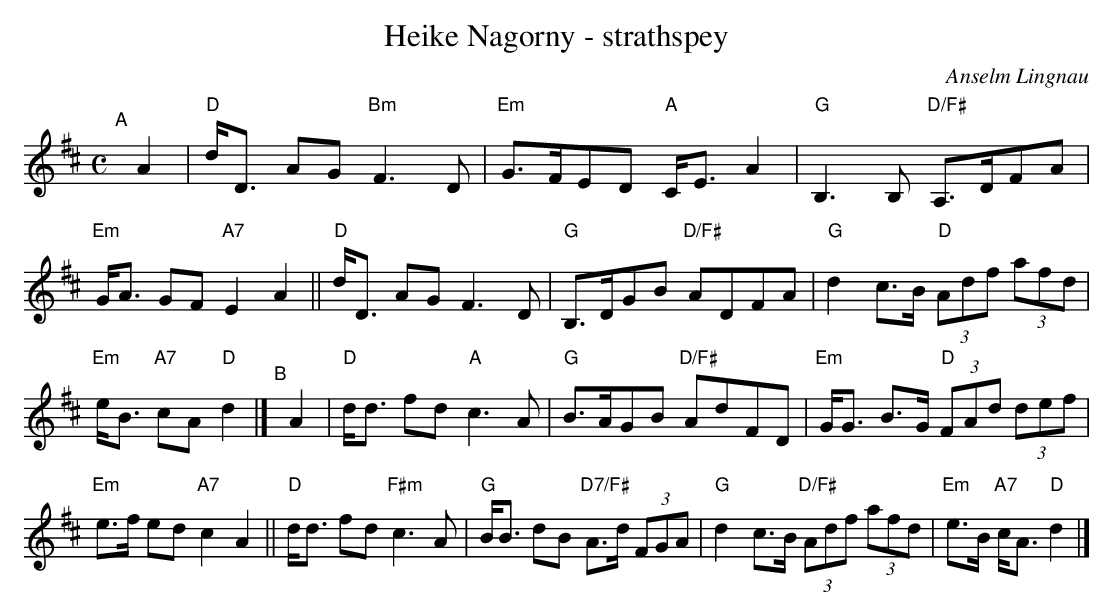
X:1
T: Heike Nagorny - strathspey
C: Anselm Lingnau
M: C
L: 1/8
K: D
"^A"[|] A2 |\
"D"d<D AG "Bm"F3D | "Em"G>FED "A"C<EA2 | "G"B,3B, "D/F#"A,>DFA | "Em"G<A GF "A7"E2A2 ||\
"D"d<D AG F3D | "G"B,>DGB "D/F#"ADFA | "G"d2c>B "D"(3Adf (3afd | "Em"e<B "A7"cA "D"d2 |]
"^B"[|] A2 |\
"D"d<d fd "A"c3A | "G"B>AGB "D/F#"AdFD | "Em"G<G B>G "D"(3FAd (3def | "Em"e>f ed "A7"c2A2 ||\
"D"d<d fd "F#m"c3A | "G"B<B dB "D7/F#"A>d (3FGA | "G"d2 c>B "D/F#"(3Adf (3afd | "Em"e>B "A7"c<A "D"d2 |]
